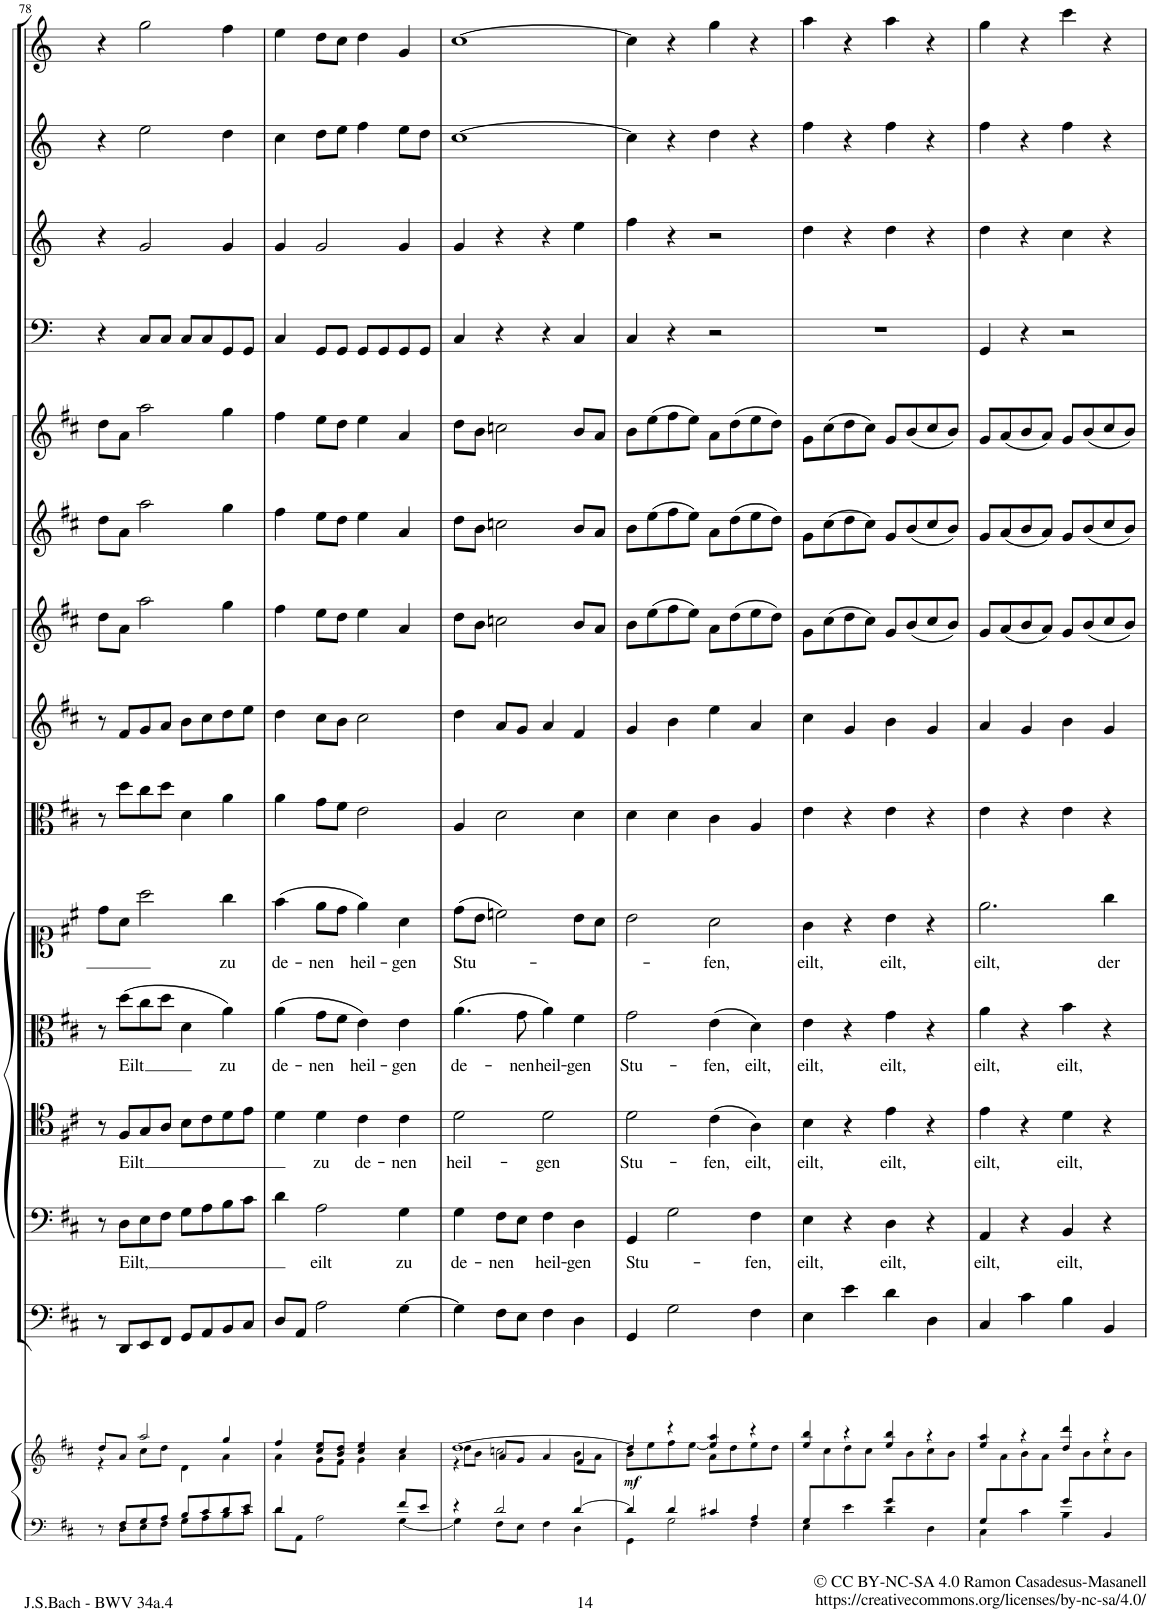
**kern	**kern	**dynam	**kern	**kern	**text	**kern	**text	**kern	**text	**kern	**text	**kern	**kern	**kern	**kern	**kern	**kern	**kern	**kern	**kern
*part15	*part15	*part15	*part14	*part13	*part13	*part12	*part12	*part11	*part11	*part10	*part10	*part9	*part8	*part7	*part6	*part5	*part4	*part3	*part2	*part1
*staff16	*staff15	*staff15/16	*staff14	*staff13	*staff13	*staff12	*staff12	*staff11	*staff11	*staff10	*staff10	*staff9	*staff8	*staff7	*staff6	*staff5	*staff4	*staff3	*staff2	*staff1
*I"Piano reduction	*	*	*I"Continuo.	*I"Basso	*	*I"Tenore	*	*I"Alto	*	*I"Soprano	*	*I"Viola.	*I"Violino II	*I"Violino I	*I"Oboe II	*I"Oboe I	*I"Timpani.	*I"Tromba III.	*I"Tromba II.	*I"Tromba 1.
*I'Pno	*	*	*	*	*	*	*	*	*	*	*	*I'Vla	*	*I'Vln	*I'Ob	*I'Ob	*I'Timp	*	*	*
!!LO:PB:g=z
*clefF4	*clefG2	*	*clefF4	*clefF4	*	*clefC4	*	*clefC3	*	*clefC1	*	*clefC3	*clefG2	*clefG2	*clefG2	*clefG2	*clefF4	*clefG2	*clefG2	*clefG2
*	*	*	*	*	*	*	*	*	*	*	*	*	*	*	*	*	*Trd-1c-2	*Trd-1c-2	*Trd-1c-2	*Trd-1c-2
*k[f#c#]	*k[f#c#]	*	*k[f#c#]	*k[f#c#]	*	*k[f#c#]	*	*k[f#c#]	*	*k[f#c#]	*	*k[f#c#]	*k[f#c#]	*k[f#c#]	*k[f#c#]	*k[f#c#]	*k[]	*k[]	*k[]	*k[]
*M2/2	*M2/2	*	*M2/2	*M2/2	*	*M2/2	*	*M2/2	*	*M2/2	*	*M2/2	*M2/2	*M2/2	*M2/2	*M2/2	*M2/2	*M2/2	*M2/2	*M2/2
*met(c|)	*met(c|)	*	*met(c|)	*met(c|)	*	*met(c|)	*	*met(c|)	*	*met(c|)	*	*met(c|)	*met(c|)	*met(c|)	*met(c|)	*met(c|)	*met(c|)	*met(c|)	*met(c|)	*met(c|)
=78	=78	=78	=78	=78	=78	=78	=78	=78	=78	=78	=78	=78	=78	=78	=78	=78	=78	=78	=78	=78
*^	*^	*	*	*	*	*	*	*	*	*	*	*	*	*	*	*	*	*	*	*
8r	8ryy	8dd/L	4r	.	8r	8r	.	8r	.	8r	.	8dd\L	.	8r	8r	8dd\L	8dd\L	8dd\L	4r	4r	4r	4r
!	!	!	!	!	!	!	!LO:LY:b	!	!LO:LY:b	!	!LO:LY:b	!	!	!	!	!	!	!	!	!	!	!
8F#/L	8D\L	8a/J	.	.	8DD/L	8D\L	Eilt,	8F#/L	Eilt	(8dd\L	Eilt	8a\J	.	8dd\L	8f#/L	8a\J	8a\J	8a\J	.	.	.	.
8G/	8E\	2aa/	8cc#\L	.	8EE/	8E\	.	8G/	.	8cc#\	.	2aa\	.	8cc#\	8g/	2aa\	2aa\	2aa\	8C/L	2g/	2ee\	2gg\
8A/J	8F#\J	.	8dd\J	.	8FF#/J	8F#\J	.	8A/J	.	8dd\J	.	.	.	8dd\J	8a/J	.	.	.	8C/J	.	.	.
8B/L	8G\L	.	4d\	.	8GG/L	8G\L	.	8B\L	.	4d\	.	.	.	4d\	8b\L	.	.	.	8C/L	.	.	.
8c#/	8A\	.	.	.	8AA/	8A\	.	8c#\	.	.	.	.	.	.	8cc#\	.	.	.	8C/	.	.	.
!	!	!	!	!	!	!	!	!	!	!	!LO:LY:b	!	!LO:LY:b	!	!	!	!	!	!	!	!	!
8d/	8B\	4gg/	4a\	.	8BB/	8B\	.	8d\	.	4a\)	zu	4gg\	zu	4a\	8dd\	4gg\	4gg\	4gg\	8GG/	4g/	4dd\	4ff\
8e/J	8c#\J	.	.	.	8C#/J	8c#\J	.	8e\J	.	.	.	.	.	.	8ee\J	.	.	.	8GG/J	.	.	.
=79	=79	=79	=79	=79	=79	=79	=79	=79	=79	=79	=79	=79	=79	=79	=79	=79	=79	=79	=79	=79	=79	=79
!	!	!	!	!	!	!	!	!	!	!	!LO:LY:b	!	!LO:LY:b	!	!	!	!	!	!	!	!	!
4d/	8d\L	4ff#/	4a\	.	8D/L	4d\	.	4d\	.	(4a\	de-	(4ff#\	de-	4a\	4dd\	4ff#\	4ff#\	4ff#\	4C/	4g/	4cc\	4ee\
.	8AA\J	.	.	.	8AA/J	.	.	.	.	.	.	.	.	.	.	.	.	.	.	.	.	.
!	!	!	!	!	!	!	!LO:LY:b	!	!LO:LY:b	!	!LO:LY:b	!	!LO:LY:b	!	!	!	!	!	!	!	!	!
2ryy	2A\	8cc#/ 8ee/L	8g\L	.	2A\	2A\	eilt	4d\	zu	8g\L	-nen	8ee\L	-nen	8g\L	8cc#\L	8ee\L	8ee\L	8ee\L	8GG/L	2g/	8dd\L	8dd\L
.	.	8b/ 8dd/J	8f#\J	.	.	.	.	.	.	8f#\J	.	8dd\J	.	8f#\J	8b\J	8dd\J	8dd\J	8dd\J	8GG/J	.	8ee\J	8cc\J
!	!	!	!	!	!	!	!	!	!LO:LY:b	!	!LO:LY:b	!	!LO:LY:b	!	!	!	!	!	!	!	!	!
.	.	4cc#/ 4ee/	4g\	.	.	.	.	4c#\	de-	4e\)	heil-	4ee\)	heil-	2e\	2cc#\	4ee\	4ee\	4ee\	8GG/L	.	4ff\	4dd\
.	.	.	.	.	.	.	.	.	.	.	.	.	.	.	.	.	.	.	8GG/	.	.	.
!	!	!	!	!	!	!	!LO:LY:b	!	!LO:LY:b	!	!LO:LY:b	!	!LO:LY:b	!	!	!	!	!	!	!	!	!
8f#/L	[4G\	4cc#/	4a\	.	[4G\	4G\	zu	4c#\	-nen	4e\	-gen	4a\	-gen	.	.	4a/	4a/	4a/	8GG/	4g/	8ee\L	4g/
8e/J	.	.	.	.	.	.	.	.	.	.	.	.	.	.	.	.	.	.	8GG/J	.	8dd\J	.
=80	=80	=80	=80	=80	=80	=80	=80	=80	=80	=80	=80	=80	=80	=80	=80	=80	=80	=80	=80	=80	=80	=80
*	*	*	*^	*	*	*	*	*	*	*	*	*	*	*	*	*	*	*	*	*	*	*
!	!	!	!	!	!	!	!	!LO:LY:b	!	!LO:LY:b	!	!LO:LY:b	!	!LO:LY:b	!	!	!	!	!	!	!	!	!
4r	4G\]	[1dd	8dd\L	4r	.	4G\]	4G\	de-	2d\	heil-	(4.a\	de-	(8dd\L	Stu-	4A/	4dd\	8dd\L	8dd\L	8dd\L	4C/	4g/	[1cc	[1cc
.	.	.	8b\J	.	.	.	.	.	.	.	.	.	8b\J	.	.	.	8b\J	8b\J	8b\J	.	.	.	.
!	!	!	!	!	!	!	!	!LO:LY:b	!	!	!	!	!	!	!	!	!	!	!	!	!	!	!
2d/	8F#\L	.	2ccn\	8a/L	.	8F#\L	8F#\L	-nen	.	.	.	.	2ccn\)	.	2d\	8a/L	2ccn\	2ccn\	2ccn\	4r	4r	.	.
!	!	!	!	!	!	!	!	!	!	!	!	!LO:LY:b	!	!	!	!	!	!	!	!	!	!	!
.	8E\J	.	.	8g/J	.	8E\J	8E\J	.	.	.	8g\	-nen	.	.	.	8g/J	.	.	.	.	.	.	.
!	!	!	!	!	!	!	!	!LO:LY:b	!	!LO:LY:b	!	!LO:LY:b	!	!	!	!	!	!	!	!	!	!	!
.	4F#\	.	.	4a/	.	4F#\	4F#\	heil-	2d\	-gen	4a\)	heil-	.	.	.	4a/	.	.	.	4r	4r	.	.
!	!	!	!	!	!	!	!	!LO:LY:b	!	!	!	!LO:LY:b	!	!	!	!	!	!	!	!	!	!	!
[4d/	4D\	.	8b\L	4f#/	.	4D\	4D\	-gen	.	.	4f#\	-gen	8b\L	.	4d\	4f#/	8b/L	8b/L	8b/L	4C/	4ee\	.	.
.	.	.	8a\J	.	.	.	.	.	.	.	.	.	8a\J	.	.	.	8a/J	8a/J	8a/J	.	.	.	.
*	*	*	*v	*v	*	*	*	*	*	*	*	*	*	*	*	*	*	*	*	*	*	*	*
=81	=81	=81	=81	=81	=81	=81	=81	=81	=81	=81	=81	=81	=81	=81	=81	=81	=81	=81	=81	=81	=81	=81
!	!	!	!	!LO:DY:b	!	!	!LO:LY:b	!	!LO:LY:b	!	!LO:LY:b	!	!	!	!	!	!	!	!	!	!	!
4d/]	4GG\	4dd/]	8b\L	mf	4GG/	4GG/	Stu-	2d\	Stu-	2g\	Stu-	2b\	.	4d\	4g/	8b\L	8b\L	8b\L	4C/	4ff\	4cc\]	4cc\]
.	.	.	8ee\	.	.	.	.	.	.	.	.	.	.	.	.	(8ee\	(8ee\	(8ee\	.	.	.	.
4d/	2G\	4r	8ff#\	.	2G\	2G\	.	.	.	.	.	.	.	4d\	4b\	8ff#\	8ff#\	8ff#\	4r	4r	4r	4r
.	.	.	[8ee\J	.	.	.	.	.	.	.	.	.	.	.	.	8ee\J)	8ee\J)	8ee\J)	.	.	.	.
!	!	!	!	!	!	!	!	!	!LO:LY:b	!	!LO:LY:b	!	!LO:LY:b	!	!	!	!	!	!	!	!	!
4c#X/	.	4ee/] 4aa/	8a\L	.	.	.	.	(4c#\	-fen,	(4e\	-fen,	2a\	-fen,	4c#\	4ee\	8a\L	8a\L	8a\L	2r	2r	4dd\	4gg\
.	.	.	8dd\	.	.	.	.	.	.	.	.	.	.	.	.	(8dd\	(8dd\	(8dd\	.	.	.	.
!	!	!	!	!	!	!	!LO:LY:b	!	!LO:LY:b	!	!LO:LY:b	!	!	!	!	!	!	!	!	!	!	!
4A/	4F#\	4r	8ee\	.	4F#\	4F#\	-fen,	4A\)	eilt,	4d\)	eilt,	.	.	4A/	4a/	8ee\	8ee\	8ee\	.	.	4r	4r
.	.	.	8dd\J	.	.	.	.	.	.	.	.	.	.	.	.	8dd\J)	8dd\J)	8dd\J)	.	.	.	.
=82	=82	=82	=82	=82	=82	=82	=82	=82	=82	=82	=82	=82	=82	=82	=82	=82	=82	=82	=82	=82	=82	=82
!	!	!	!	!	!	!	!LO:LY:b	!	!LO:LY:b	!	!LO:LY:b	!	!LO:LY:b	!	!	!	!	!	!	!	!	!
8G/L	4E\	4ee/ 4bb/	8ryy	.	4E\	4E\	eilt,	4B\	eilt,	4e\	eilt,	4g\	eilt,	4e\	4cc#\	8g\L	8g\L	8g\L	1r	4dd\	4ff\	4aa\
4.ryy	.	.	8cc#\	.	.	.	.	.	.	.	.	.	.	.	.	(8cc#\	(8cc#\	(8cc#\	.	.	.	.
.	4e\	4r	8dd\	.	4e\	4r	.	4r	.	4r	.	4r	.	4r	4g/	8dd\	8dd\	8dd\	.	4r	4r	4r
.	.	.	8cc#\J	.	.	.	.	.	.	.	.	.	.	.	.	8cc#\J)	8cc#\J)	8cc#\J)	.	.	.	.
!	!	!	!	!	!	!	!LO:LY:b	!	!LO:LY:b	!	!LO:LY:b	!	!LO:LY:b	!	!	!	!	!	!	!	!	!
8g/L	4d\	4ee/ 4bb/	8ryy	.	4d\	4D\	eilt,	4e\	eilt,	4g\	eilt,	4b\	eilt,	4e\	4b\	8g/L	8g/L	8g/L	.	4dd\	4ff\	4aa\
4.ryy	.	.	8b\	.	.	.	.	.	.	.	.	.	.	.	.	(8b/	(8b/	(8b/	.	.	.	.
.	4D\	4r	8cc#\	.	4D\	4r	.	4r	.	4r	.	4r	.	4r	4g/	8cc#/	8cc#/	8cc#/	.	4r	4r	4r
.	.	.	8b\J	.	.	.	.	.	.	.	.	.	.	.	.	8b/J)	8b/J)	8b/J)	.	.	.	.
=83	=83	=83	=83	=83	=83	=83	=83	=83	=83	=83	=83	=83	=83	=83	=83	=83	=83	=83	=83	=83	=83	=83
!	!	!	!	!	!	!	!LO:LY:b	!	!LO:LY:b	!	!LO:LY:b	!	!LO:LY:b	!	!	!	!	!	!	!	!	!
8G/L	4C#\	4ee/ 4aa/	8ryy	.	4C#/	4AA/	eilt,	4e\	eilt,	4a\	eilt,	2.ee\	eilt,	4e\	4a/	8g/L	8g/L	8g/L	4GG/	4dd\	4ff\	4gg\
4.ryy	.	.	8a\	.	.	.	.	.	.	.	.	.	.	.	.	(8a/	(8a/	(8a/	.	.	.	.
.	4c#\	4r	8b\	.	4c#\	4r	.	4r	.	4r	.	.	.	4r	4g/	8b/	8b/	8b/	4r	4r	4r	4r
.	.	.	8a\J	.	.	.	.	.	.	.	.	.	.	.	.	8a/J)	8a/J)	8a/J)	.	.	.	.
!	!	!	!	!	!	!	!LO:LY:b	!	!LO:LY:b	!	!LO:LY:b	!	!	!	!	!	!	!	!	!	!	!
8g/L	4B\	4dd/ 4ddd/	8ryy	.	4B\	4BB/	eilt,	4d\	eilt,	4b\	eilt,	.	.	4e\	4b\	8g/L	8g/L	8g/L	2r	4cc\	4ff\	4ccc\
4.ryy	.	.	8b\	.	.	.	.	.	.	.	.	.	.	.	.	(8b/	(8b/	(8b/	.	.	.	.
!	!	!	!	!	!	!	!	!	!	!	!	!	!LO:LY:b	!	!	!	!	!	!	!	!	!
.	4BB/	4r	8cc#\	.	4BB/	4r	.	4r	.	4r	.	4gg\	der	4r	4g/	8cc#/	8cc#/	8cc#/	.	4r	4r	4r
.	.	.	8b\J	.	.	.	.	.	.	.	.	.	.	.	.	8b/J)	8b/J)	8b/J)	.	.	.	.
*v	*v	*	*	*	*	*	*	*	*	*	*	*	*	*	*	*	*	*	*	*	*	*
*	*v	*v	*	*	*	*	*	*	*	*	*	*	*	*	*	*	*	*	*	*	*
=	=	=	=	=	=	=	=	=	=	=	=	=	=	=	=	=	=	=	=	=
*-	*-	*-	*-	*-	*-	*-	*-	*-	*-	*-	*-	*-	*-	*-	*-	*-	*-	*-	*-	*-
